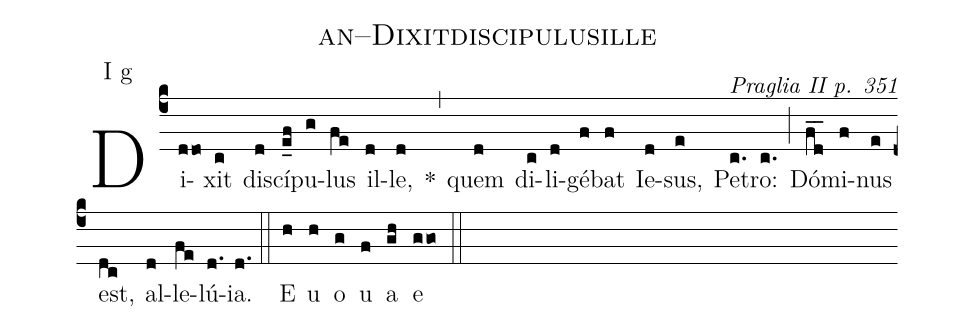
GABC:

name: an--Dixitdiscipulusille;
commentary: Praglia II p. 351;
annotation: I g;
%%
(c4) Di(ddo)xit(c) dis(d)cí(e_f)pu(g)lus(fe) il(d)le,(d) *(,) quem(d) di(c)li(d)gé(f)bat(f) Ie(d)sus,(e) Pe(c.)tro:(c.) (;) Dó(fd__)mi(f)nus(e) est,(dc) al(d)le(fe)lú(d.)ia.(d.) (::) E(h) u(h) o(g) u(f) a(gh) e(ggo) (::)
